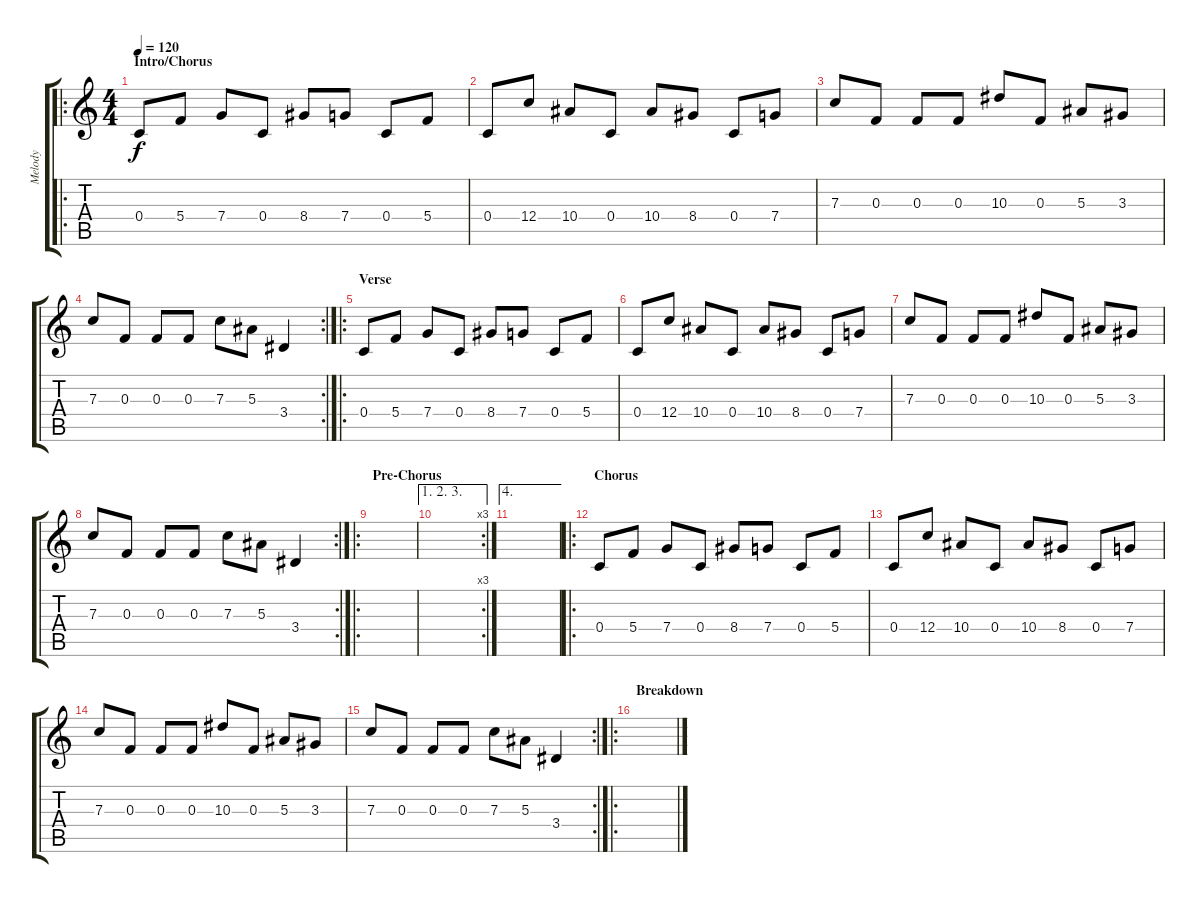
\track ("Melody" "Melody") {instrument distortionguitar}
\staff {score tabs}
\tuning (D4 A3 F3 C3 G2 C2) {hide}
\ro
\ts (4 4)
\section ("" "Intro/Chorus")
\tempo 120
\clef g2
\ks c
0.4.8{dy f instrument distortionguitar} 5.4.8 7.4.8 0.4.8 8.4.8 7.4.8 0.4.8 5.4.8 |
0.4.8 12.4.8 10.4.8 0.4.8 10.4.8 8.4.8 0.4.8 7.4.8 |
7.3.8 0.3.8 0.3.8 0.3.8 10.3.8 0.3.8 5.3.8 3.3.8 |
\rc 2
7.3.8 0.3.8 0.3.8 0.3.8 7.3.8 5.3.8 3.4.4 |
\ro
\section ("" "Verse")
0.4.8{instrument voiceoohs} 5.4.8 7.4.8 0.4.8 8.4.8 7.4.8 0.4.8 5.4.8 |
0.4.8 12.4.8 10.4.8 0.4.8 10.4.8 8.4.8 0.4.8 7.4.8 |
7.3.8 0.3.8 0.3.8 0.3.8 10.3.8 0.3.8 5.3.8 3.3.8 |
\rc 2
7.3.8 0.3.8 0.3.8 0.3.8 7.3.8 5.3.8 3.4.4 |
\ro
\section ("" "Pre-Chorus")
|
\ae (1 2 3)
\rc 3
|
\ae 4
|
\ro
\section ("" "Chorus")
0.4.8{instrument distortionguitar} 5.4.8 7.4.8 0.4.8 8.4.8 7.4.8 0.4.8 5.4.8 |
0.4.8 12.4.8 10.4.8 0.4.8 10.4.8 8.4.8 0.4.8 7.4.8 |
7.3.8 0.3.8 0.3.8 0.3.8 10.3.8 0.3.8 5.3.8 3.3.8 |
\rc 2
7.3.8 0.3.8 0.3.8 0.3.8 7.3.8 5.3.8 3.4.4 |
\ro
\section ("" "Breakdown")
